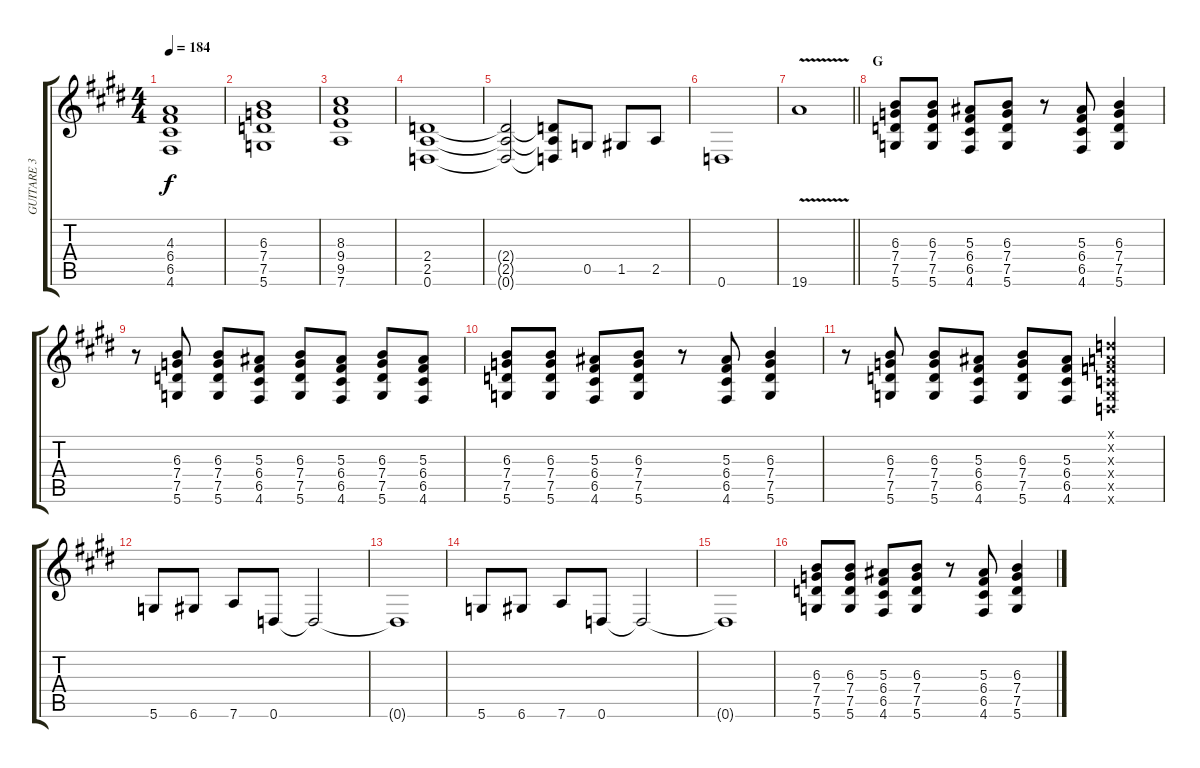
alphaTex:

\track ("GUITARE 3" "GUITARE 3") {instrument distortionguitar}
\staff {score tabs}
\tuning (D4 A3 F3 C3 G2 D2) {hide}
\ts (4 4)
\tempo 184
\clef g2
\ks e
(4.3 6.4 6.5 4.6).1{dy f} |
(6.3 7.4 7.5 5.6).1 |
(8.3 9.4 9.5 7.6).1 |
(2.4 2.5 0.6).1 |
(2.4{t} 2.5{t} 0.6{t}).2 (2.4{t} 2.5{t} 0.6{t}).8 0.5.8 1.5.8 2.5.8 |
0.6.1 |
\barLineRight lightlight
19.6{v}.1 |
\section ("" "G")
(6.3 7.4 7.5 5.6).8{volume 8 instrument distortionguitar} (6.3 7.4 7.5 5.6).8 (5.3 6.4 6.5 4.6).8 (6.3 7.4 7.5 5.6).8 r.8 (5.3 6.4 6.5 4.6).8 (6.3 7.4 7.5 5.6).4 |
r.8 (6.3 7.4 7.5 5.6).8 (6.3 7.4 7.5 5.6).8 (5.3 6.4 6.5 4.6).8 (6.3 7.4 7.5 5.6).8 (5.3 6.4 6.5 4.6).8 (6.3 7.4 7.5 5.6).8 (5.3 6.4 6.5 4.6).8 |
(6.3 7.4 7.5 5.6).8 (6.3 7.4 7.5 5.6).8 (5.3 6.4 6.5 4.6).8 (6.3 7.4 7.5 5.6).8 r.8 (5.3 6.4 6.5 4.6).8 (6.3 7.4 7.5 5.6).4 |
r.8 (6.3 7.4 7.5 5.6).8 (6.3 7.4 7.5 5.6).8 (5.3 6.4 6.5 4.6).8 (6.3 7.4 7.5 5.6).8 (5.3 6.4 6.5 4.6).8 (0.1{x} 0.2{x} 0.3{x} 0.4{x} 0.5{x} 0.6{x}).4 |
5.6.8{volume 10 instrument distortionguitar} 6.6.8 7.6.8 0.6.8 0.6{t}.2 |
0.6{t}.1 |
5.6.8 6.6.8 7.6.8 0.6.8 0.6{t}.2 |
0.6{t}.1 |
(6.3 7.4 7.5 5.6).8{volume 8 instrument distortionguitar} (6.3 7.4 7.5 5.6).8 (5.3 6.4 6.5 4.6).8 (6.3 7.4 7.5 5.6).8 r.8 (5.3 6.4 6.5 4.6).8 (6.3 7.4 7.5 5.6).4
